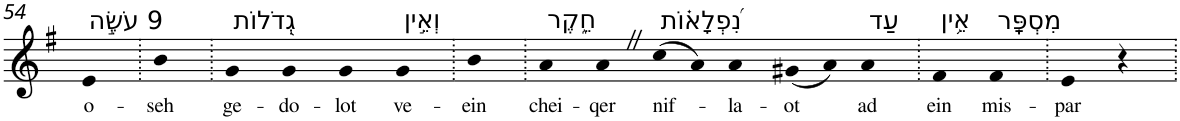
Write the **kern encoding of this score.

**kern	**text
*part1	*part1
*staff1	*staff1
*I"Piano	*
*I'Pno	*
!!LO:PB:g=z
*clefG2	*
*k[f#]	*
*G:	*
=54	=54
!LO:TX:a:t=9 עֹשֶׂ֣ה	!
!	!LO:LY:b
4e	o-
=55.	=55.
!	!LO:LY:b
4b	-seh
=56.	=56.
!LO:TX:a:t=גְ֭דֹלוֹת	!
!	!LO:LY:b
4g	ge-
!	!LO:LY:b
4g	-do-
!	!LO:LY:b
4g	-lot
!LO:TX:a:t=וְאֵ֣ין	!
!	!LO:LY:b
4g	ve-
=57.	=57.
!	!LO:LY:b
4b	-ein
=58.	=58.
!LO:TX:a:t=חֵ֑קֶר	!
!	!LO:LY:b
4a	chei-
!	!LO:LY:b
4aZ	-qer
!LO:TX:a:t=נִ֝פְלָא֗וֹת	!
!	!LO:LY:b
(8cc	nif-
8a)	.
!	!LO:LY:b
4a	-la-
!	!LO:LY:b
(8g#X	-ot
8a)	.
!LO:TX:a:t=עַד	!
!	!LO:LY:b
4a	ad
=59.	=59.
!LO:TX:a:t=אֵ֥ין	!
!	!LO:LY:b
4f#	ein
!LO:TX:a:t=מִסְפָּֽר	!
!	!LO:LY:b
4f#	mis-
=60.	=60.
!	!LO:LY:b
4e	-par
4r	.
=.	=.
*-	*-
